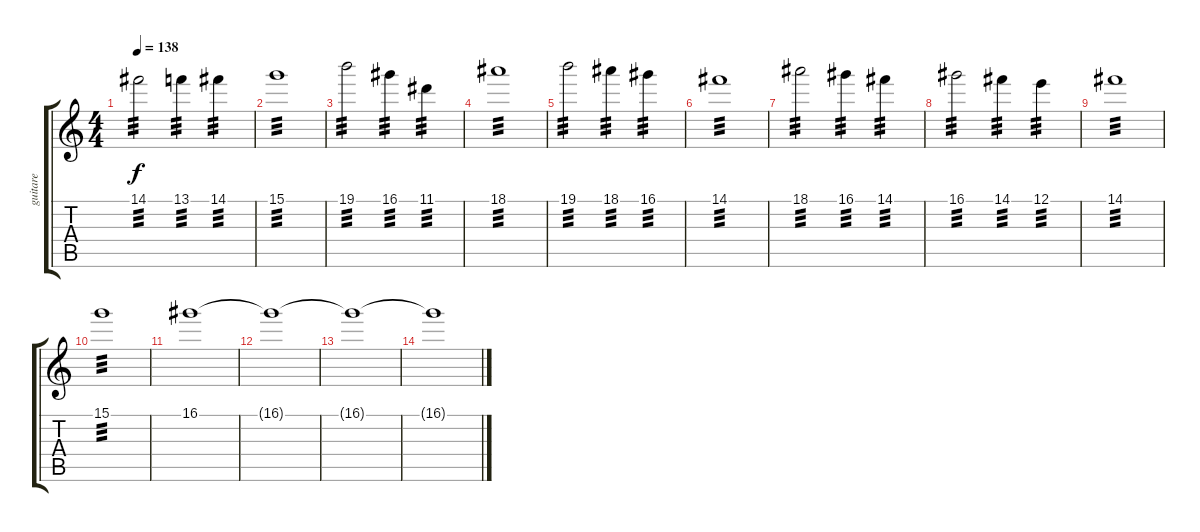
\track ("guitare" "guitare") {instrument distortionguitar}
\staff {score tabs}
\tuning (E4 B3 G3 D3 A2 E2) {hide}
\ts (4 4)
\tempo 138
\clef g2
\ks c
14.1.2{tp 3 dy f} 13.1.4{tp 3} 14.1.4{tp 3} |
15.1.1{tp 3} |
19.1.2{tp 3} 16.1.4{tp 3} 11.1.4{tp 3} |
18.1.1{tp 3} |
19.1.2{tp 3} 18.1.4{tp 3} 16.1.4{tp 3} |
14.1.1{tp 3} |
18.1.2{tp 3} 16.1.4{tp 3} 14.1.4{tp 3} |
16.1.2{tp 3} 14.1.4{tp 3} 12.1.4{tp 3} |
14.1.1{tp 3} |
15.1.1{tp 3} |
16.1.1 |
16.1{t}.1 |
16.1{t}.1 |
16.1{t}.1
